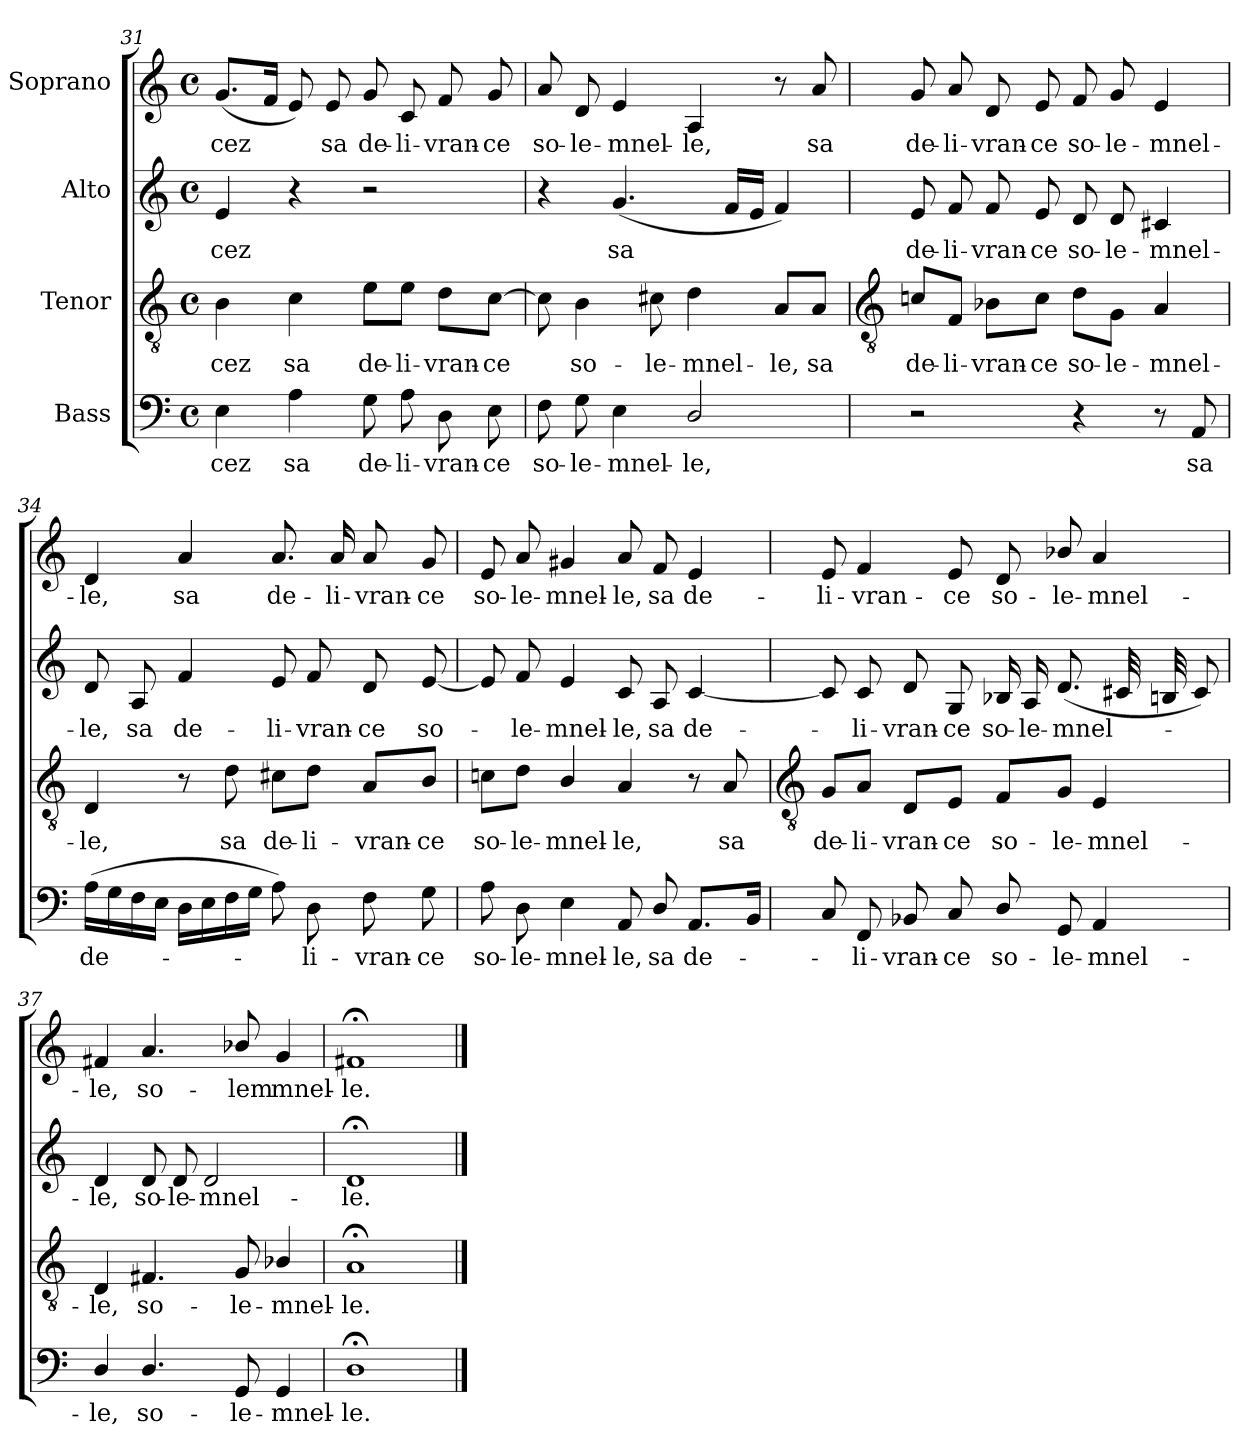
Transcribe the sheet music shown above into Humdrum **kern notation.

**kern	**text	**kern	**text	**kern	**text	**kern	**text
*part4	*part4	*part3	*part3	*part2	*part2	*part1	*part1
*staff4	*staff4	*staff3	*staff3	*staff2	*staff2	*staff1	*staff1
*I"Bass	*	*I"Tenor	*	*I"Alto	*	*I"Soprano	*
*clefF4	*	*clefGv2	*	*clefG2	*	*clefG2	*
*k[]	*	*k[]	*	*k[]	*	*k[]	*
*C:	*	*C:	*	*C:	*	*C:	*
*M4/4	*	*M4/4	*	*M4/4	*	*M4/4	*
*met(c)	*	*met(c)	*	*met(c)	*	*met(c)	*
=31	=31	=31	=31	=31	=31	=31	=31
!	!LO:LY:b	!	!LO:LY:b	!	!LO:LY:b	!	!LO:LY:b
4E	-cez	4B	-cez	4e	-cez	(<8.gL	-cez
.	.	.	.	.	.	16fJ	.
!	!LO:LY:b	!	!LO:LY:b	!	!	!	!
4A	sa	4c	sa	4r	.	8e)	.
!	!	!	!	!	!	!	!LO:LY:b
.	.	.	.	.	.	8e	sa
!	!LO:LY:b	!	!LO:LY:b	!	!	!	!LO:LY:b
8G	de-	8e\L	de-	2r	.	8g	de-
!	!LO:LY:b	!	!LO:LY:b	!	!	!	!LO:LY:b
8A	-li-	8e\J	-li-	.	.	8c	-li-
!	!LO:LY:b	!	!LO:LY:b	!	!	!	!LO:LY:b
8D	-vran-	8d\L	-vran-	.	.	8f	-vran-
!	!LO:LY:b	!	!LO:LY:b	!	!	!	!LO:LY:b
8E	-ce	[8c\J	-ce	.	.	8g	-ce
=32	=32	=32	=32	=32	=32	=32	=32
!	!LO:LY:b	!	!	!	!	!	!LO:LY:b
8F	so-	8c]	.	4r	.	8a	so-
!	!LO:LY:b	!	!LO:LY:b	!	!	!	!LO:LY:b
8G	-le-	4B	so-	.	.	8d	-le-
!	!LO:LY:b	!	!	!	!LO:LY:b	!	!LO:LY:b
4E	-mnel-	.	.	(<4.g	sa	4e	-mnel-
!	!	!	!LO:LY:b	!	!	!	!
.	.	8c#X	-le-	.	.	.	.
!	!LO:LY:b	!	!LO:LY:b	!	!	!	!LO:LY:b
2D/	-le,	4d	-mnel-	.	.	4A	-le,
.	.	.	.	16fLL	.	.	.
.	.	.	.	16eJJ	.	.	.
!	!	!	!LO:LY:b	!	!	!	!
.	.	8A/L	-le,	4f)	.	8r	.
!	!	!	!LO:LY:b	!	!	!	!LO:LY:b
.	.	8A/J	sa	.	.	8a	sa
!!LO:LB:g=z
=33	=33	=33	=33	=33	=33	=33	=33
*	*	*clefGv2	*	*	*	*	*
!	!	!	!LO:LY:b	!	!LO:LY:b	!	!LO:LY:b
2r	.	8cn/L	de-	8e	de-	8g	de-
!	!	!	!LO:LY:b	!	!LO:LY:b	!	!LO:LY:b
.	.	8F/J	-li-	8f	-li-	8a	-li-
!	!	!	!LO:LY:b	!	!LO:LY:b	!	!LO:LY:b
.	.	8B-X\L	-vran-	8f	-vran-	8d	-vran-
!	!	!	!LO:LY:b	!	!LO:LY:b	!	!LO:LY:b
.	.	8c\J	-ce	8e	-ce	8e	-ce
!	!	!	!LO:LY:b	!	!LO:LY:b	!	!LO:LY:b
4r	.	8d\L	so-	8d	so-	8f	so-
!	!	!	!LO:LY:b	!	!LO:LY:b	!	!LO:LY:b
.	.	8G\J	-le-	8d	-le-	8g	-le-
!	!	!	!LO:LY:b	!	!LO:LY:b	!	!LO:LY:b
8r	.	4A	-mnel-	4c#X	-mnel-	4e	-mnel-
!	!LO:LY:b	!	!	!	!	!	!
8AA	sa	.	.	.	.	.	.
=34	=34	=34	=34	=34	=34	=34	=34
!	!LO:LY:b	!	!LO:LY:b	!	!LO:LY:b	!	!LO:LY:b
(>16ALL	de-	4D	-le,	8d	-le,	4d	-le,
16G	.	.	.	.	.	.	.
!	!	!	!	!	!LO:LY:b	!	!
16F	.	.	.	8A	sa	.	.
16EJJ	.	.	.	.	.	.	.
!	!	!	!	!	!LO:LY:b	!	!LO:LY:b
16DLL	.	8r	.	4f	de-	4a	sa
16E	.	.	.	.	.	.	.
!	!	!	!LO:LY:b	!	!	!	!
16F	.	8d	sa	.	.	.	.
16GJJ	.	.	.	.	.	.	.
!	!	!	!LO:LY:b	!	!LO:LY:b	!	!LO:LY:b
8A)	.	8c#X\L	de-	8e	-li-	8.a	de-
!	!LO:LY:b	!	!LO:LY:b	!	!LO:LY:b	!	!
8D	li-	8d\J	-li-	8f	-vran-	.	.
!	!	!	!	!	!	!	!LO:LY:b
.	.	.	.	.	.	16a	-li-
!	!LO:LY:b	!	!LO:LY:b	!	!LO:LY:b	!	!LO:LY:b
8F	-vran-	8A/L	-vran-	8d	-ce	8a	-vran-
!	!LO:LY:b	!	!LO:LY:b	!	!LO:LY:b	!	!LO:LY:b
8G	-ce	8B/J	-ce	[8e	so-	8g	-ce
=35	=35	=35	=35	=35	=35	=35	=35
!	!LO:LY:b	!	!LO:LY:b	!	!	!	!LO:LY:b
8A	so-	8cn\L	so-	8e]	.	8e	so-
!	!LO:LY:b	!	!LO:LY:b	!	!LO:LY:b	!	!LO:LY:b
8D	-le-	8d\J	-le-	8f	le-	8a	-le-
!	!LO:LY:b	!	!LO:LY:b	!	!LO:LY:b	!	!LO:LY:b
4E	-mnel-	4B/	-mnel-	4e	-mnel-	4g#X	-mnel-
!	!LO:LY:b	!	!LO:LY:b	!	!LO:LY:b	!	!LO:LY:b
8AA	-le,	4A	-le,	8c	-le,	8a	-le,
!	!LO:LY:b	!	!	!	!LO:LY:b	!	!LO:LY:b
8D/	sa	.	.	8A	sa	8f	sa
!	!LO:LY:b	!	!	!	!LO:LY:b	!	!LO:LY:b
8.AAL	de-	8r	.	[4c	de-	4e	de-
!	!	!	!LO:LY:b	!	!	!	!
.	.	8A	sa	.	.	.	.
16BBJ	.	.	.	.	.	.	.
!!LO:LB:g=z
=36	=36	=36	=36	=36	=36	=36	=36
*	*	*clefGv2	*	*	*	*	*
!	!	!	!LO:LY:b	!	!	!	!LO:LY:b
8C	.	8G/L	de-	8c]	.	8e	-li-
!	!LO:LY:b	!	!LO:LY:b	!	!LO:LY:b	!	!LO:LY:b
8FF	li-	8A/J	-li-	8c	li-	4f	-vran-
!	!LO:LY:b	!	!LO:LY:b	!	!LO:LY:b	!	!
8BB-X	-vran-	8D/L	-vran-	8d	-vran-	.	.
!	!LO:LY:b	!	!LO:LY:b	!	!LO:LY:b	!	!LO:LY:b
8C	-ce	8E/J	-ce	8G	-ce	8e	-ce
!	!LO:LY:b	!	!LO:LY:b	!	!LO:LY:b	!	!LO:LY:b
8D/	so-	8F/L	so-	16B-X	so-	8d	so-
!	!	!	!	!	!LO:LY:b	!	!
.	.	.	.	16A	-le-	.	.
!	!LO:LY:b	!	!LO:LY:b	!	!LO:LY:b	!	!LO:LY:b
8GG	-le-	8G/J	-le-	(<8.dL	-mnel-	8b-X/	-le-
!	!LO:LY:b	!	!LO:LY:b	!	!	!	!LO:LY:b
4AA	-mnel-	4E	-mnel-	.	.	4a	-mnel-
.	.	.	.	32c#XLL	.	.	.
.	.	.	.	32Bn	.	.	.
.	.	.	.	8c#J)	.	.	.
=37	=37	=37	=37	=37	=37	=37	=37
!	!LO:LY:b	!	!LO:LY:b	!	!LO:LY:b	!	!LO:LY:b
4D/	-le,	4D	-le,	4d	le,	4f#X	-le,
!	!LO:LY:b	!	!LO:LY:b	!	!LO:LY:b	!	!LO:LY:b
4.D/	so-	4.F#X	so-	8d	so-	4.a	so-
!	!	!	!	!	!LO:LY:b	!	!
.	.	.	.	8d	-le-	.	.
!	!	!	!	!	!LO:LY:b	!	!
.	.	.	.	2d	-mnel-	.	.
!	!LO:LY:b	!	!LO:LY:b	!	!	!	!LO:LY:b
8GG	-le-	8G	-le-	.	.	8b-X/	-lem
!	!LO:LY:b	!	!LO:LY:b	!	!	!	!LO:LY:b
4GG	-mnel-	4B-X/	-mnel-	.	.	4g	mnel-
=38	=38	=38	=38	=38	=38	=38	=38
!	!LO:LY:b	!	!LO:LY:b	!	!LO:LY:b	!	!LO:LY:b
1D;<	-le.	1A;<	-le.	1d;<	-le.	1f#X;<	-le.
==	==	==	==	==	==	==	==
*-	*-	*-	*-	*-	*-	*-	*-
